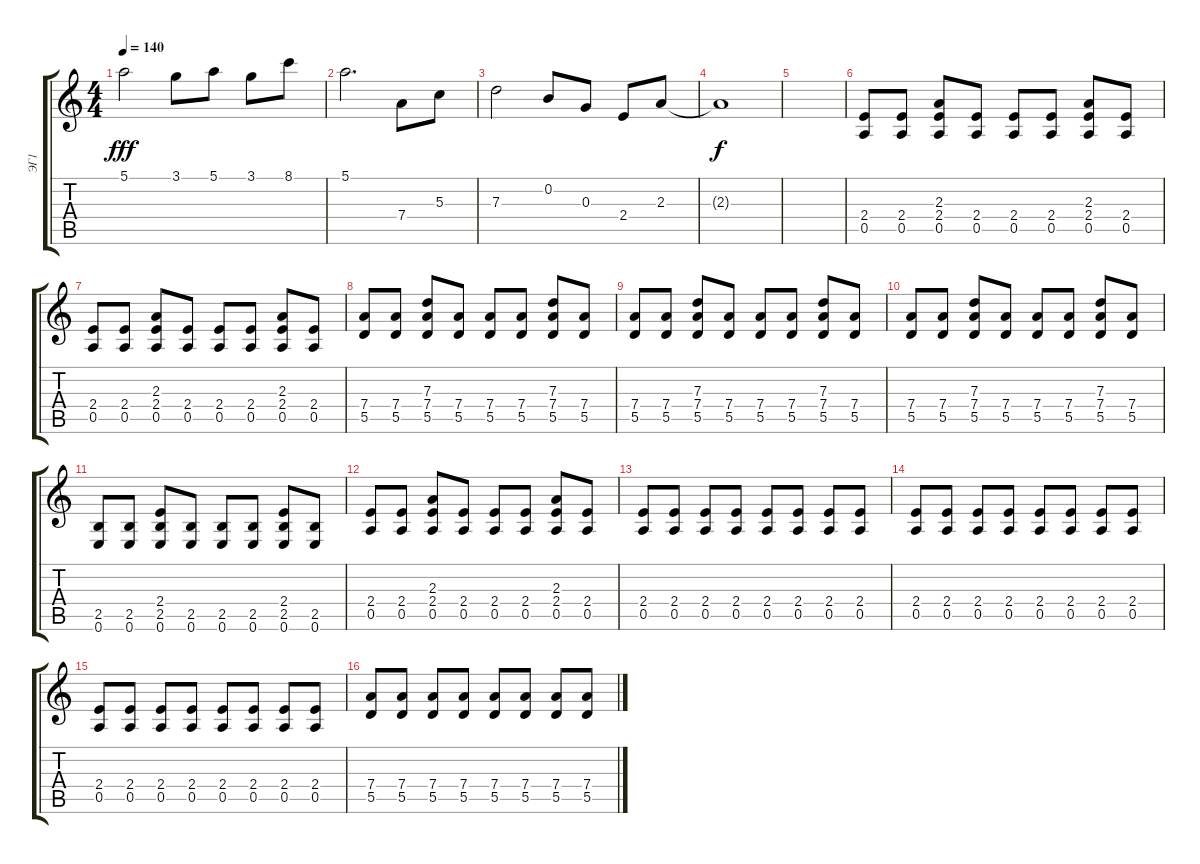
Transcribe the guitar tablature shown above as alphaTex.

\track ("ЭГ1" "ЭГ1") {instrument distortionguitar}
\staff {score tabs}
\tuning (E4 B3 G3 D3 A2 E2) {hide}
\ts (4 4)
\tempo 140
\clef g2
\ks c
5.1.2{dy fff} 3.1.8 5.1.8 3.1.8 8.1.8 |
5.1.2{d} 7.4.8 5.3.8 |
7.3.2 0.2.8 0.3.8 2.4.8 2.3.8 |
2.3{t}.1{dy f} |
|
(2.4 0.5).8 (2.4 0.5).8 (2.3 2.4 0.5).8 (2.4 0.5).8 (2.4 0.5).8 (2.4 0.5).8 (2.3 2.4 0.5).8 (2.4 0.5).8 |
(2.4 0.5).8 (2.4 0.5).8 (2.3 2.4 0.5).8 (2.4 0.5).8 (2.4 0.5).8 (2.4 0.5).8 (2.3 2.4 0.5).8 (2.4 0.5).8 |
(7.4 5.5).8 (7.4 5.5).8 (7.3 7.4 5.5).8 (7.4 5.5).8 (7.4 5.5).8 (7.4 5.5).8 (7.3 7.4 5.5).8 (7.4 5.5).8 |
(7.4 5.5).8 (7.4 5.5).8 (7.3 7.4 5.5).8 (7.4 5.5).8 (7.4 5.5).8 (7.4 5.5).8 (7.3 7.4 5.5).8 (7.4 5.5).8 |
(7.4 5.5).8 (7.4 5.5).8 (7.3 7.4 5.5).8 (7.4 5.5).8 (7.4 5.5).8 (7.4 5.5).8 (7.3 7.4 5.5).8 (7.4 5.5).8 |
(2.5 0.6).8 (2.5 0.6).8 (2.4 2.5 0.6).8 (2.5 0.6).8 (2.5 0.6).8 (2.5 0.6).8 (2.4 2.5 0.6).8 (2.5 0.6).8 |
(2.4 0.5).8 (2.4 0.5).8 (2.3 2.4 0.5).8 (2.4 0.5).8 (2.4 0.5).8 (2.4 0.5).8 (2.3 2.4 0.5).8 (2.4 0.5).8 |
(2.4 0.5).8 (2.4 0.5).8 (2.4 0.5).8 (2.4 0.5).8 (2.4 0.5).8 (2.4 0.5).8 (2.4 0.5).8 (2.4 0.5).8 |
(2.4 0.5).8 (2.4 0.5).8 (2.4 0.5).8 (2.4 0.5).8 (2.4 0.5).8 (2.4 0.5).8 (2.4 0.5).8 (2.4 0.5).8 |
(2.4 0.5).8 (2.4 0.5).8 (2.4 0.5).8 (2.4 0.5).8 (2.4 0.5).8 (2.4 0.5).8 (2.4 0.5).8 (2.4 0.5).8 |
(7.4 5.5).8 (7.4 5.5).8 (7.4 5.5).8 (7.4 5.5).8 (7.4 5.5).8 (7.4 5.5).8 (7.4 5.5).8 (7.4 5.5).8
